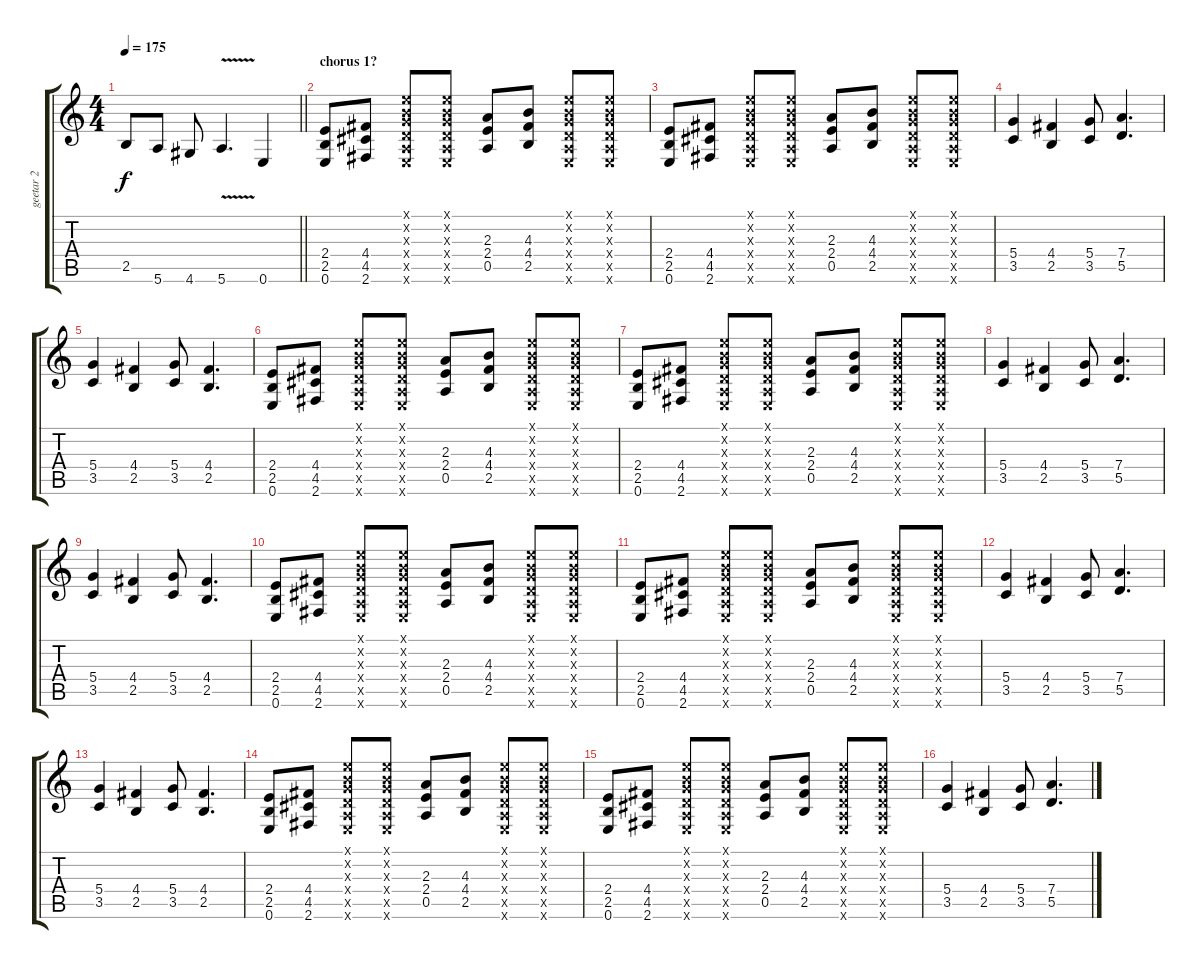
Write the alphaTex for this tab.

\track ("geetar 2" "geetar 2") {instrument distortionguitar}
\staff {score tabs}
\tuning (E4 B3 G3 D3 A2 E2) {hide}
\ts (4 4)
\tempo 175
\clef g2
\barLineRight lightlight
\ks c
2.5.8{dy f} 5.6.8 4.6.8 5.6{v}.4{d} 0.6.4 |
\section ("" "chorus 1?")
(2.4 2.5 0.6).8 (4.4 4.5 2.6).8 (0.1{x} 0.2{x} 0.3{x} 0.4{x} 0.5{x} 0.6{x}).8 (0.1{x} 0.2{x} 0.3{x} 0.4{x} 0.5{x} 0.6{x}).8 (2.3 2.4 0.5).8 (4.3 4.4 2.5).8 (0.1{x} 0.2{x} 0.3{x} 0.4{x} 0.5{x} 0.6{x}).8 (0.1{x} 0.2{x} 0.3{x} 0.4{x} 0.5{x} 0.6{x}).8 |
(2.4 2.5 0.6).8 (4.4 4.5 2.6).8 (0.1{x} 0.2{x} 0.3{x} 0.4{x} 0.5{x} 0.6{x}).8 (0.1{x} 0.2{x} 0.3{x} 0.4{x} 0.5{x} 0.6{x}).8 (2.3 2.4 0.5).8 (4.3 4.4 2.5).8 (0.1{x} 0.2{x} 0.3{x} 0.4{x} 0.5{x} 0.6{x}).8 (0.1{x} 0.2{x} 0.3{x} 0.4{x} 0.5{x} 0.6{x}).8 |
(5.4 3.5).4 (4.4 2.5).4 (5.4 3.5).8 (7.4 5.5).4{d} |
(5.4 3.5).4 (4.4 2.5).4 (5.4 3.5).8 (4.4 2.5).4{d} |
(2.4 2.5 0.6).8 (4.4 4.5 2.6).8 (0.1{x} 0.2{x} 0.3{x} 0.4{x} 0.5{x} 0.6{x}).8 (0.1{x} 0.2{x} 0.3{x} 0.4{x} 0.5{x} 0.6{x}).8 (2.3 2.4 0.5).8 (4.3 4.4 2.5).8 (0.1{x} 0.2{x} 0.3{x} 0.4{x} 0.5{x} 0.6{x}).8 (0.1{x} 0.2{x} 0.3{x} 0.4{x} 0.5{x} 0.6{x}).8 |
(2.4 2.5 0.6).8 (4.4 4.5 2.6).8 (0.1{x} 0.2{x} 0.3{x} 0.4{x} 0.5{x} 0.6{x}).8 (0.1{x} 0.2{x} 0.3{x} 0.4{x} 0.5{x} 0.6{x}).8 (2.3 2.4 0.5).8 (4.3 4.4 2.5).8 (0.1{x} 0.2{x} 0.3{x} 0.4{x} 0.5{x} 0.6{x}).8 (0.1{x} 0.2{x} 0.3{x} 0.4{x} 0.5{x} 0.6{x}).8 |
(5.4 3.5).4 (4.4 2.5).4 (5.4 3.5).8 (7.4 5.5).4{d} |
(5.4 3.5).4 (4.4 2.5).4 (5.4 3.5).8 (4.4 2.5).4{d} |
(2.4 2.5 0.6).8 (4.4 4.5 2.6).8 (0.1{x} 0.2{x} 0.3{x} 0.4{x} 0.5{x} 0.6{x}).8 (0.1{x} 0.2{x} 0.3{x} 0.4{x} 0.5{x} 0.6{x}).8 (2.3 2.4 0.5).8 (4.3 4.4 2.5).8 (0.1{x} 0.2{x} 0.3{x} 0.4{x} 0.5{x} 0.6{x}).8 (0.1{x} 0.2{x} 0.3{x} 0.4{x} 0.5{x} 0.6{x}).8 |
(2.4 2.5 0.6).8 (4.4 4.5 2.6).8 (0.1{x} 0.2{x} 0.3{x} 0.4{x} 0.5{x} 0.6{x}).8 (0.1{x} 0.2{x} 0.3{x} 0.4{x} 0.5{x} 0.6{x}).8 (2.3 2.4 0.5).8 (4.3 4.4 2.5).8 (0.1{x} 0.2{x} 0.3{x} 0.4{x} 0.5{x} 0.6{x}).8 (0.1{x} 0.2{x} 0.3{x} 0.4{x} 0.5{x} 0.6{x}).8 |
(5.4 3.5).4 (4.4 2.5).4 (5.4 3.5).8 (7.4 5.5).4{d} |
(5.4 3.5).4 (4.4 2.5).4 (5.4 3.5).8 (4.4 2.5).4{d} |
(2.4 2.5 0.6).8 (4.4 4.5 2.6).8 (0.1{x} 0.2{x} 0.3{x} 0.4{x} 0.5{x} 0.6{x}).8 (0.1{x} 0.2{x} 0.3{x} 0.4{x} 0.5{x} 0.6{x}).8 (2.3 2.4 0.5).8 (4.3 4.4 2.5).8 (0.1{x} 0.2{x} 0.3{x} 0.4{x} 0.5{x} 0.6{x}).8 (0.1{x} 0.2{x} 0.3{x} 0.4{x} 0.5{x} 0.6{x}).8 |
(2.4 2.5 0.6).8 (4.4 4.5 2.6).8 (0.1{x} 0.2{x} 0.3{x} 0.4{x} 0.5{x} 0.6{x}).8 (0.1{x} 0.2{x} 0.3{x} 0.4{x} 0.5{x} 0.6{x}).8 (2.3 2.4 0.5).8 (4.3 4.4 2.5).8 (0.1{x} 0.2{x} 0.3{x} 0.4{x} 0.5{x} 0.6{x}).8 (0.1{x} 0.2{x} 0.3{x} 0.4{x} 0.5{x} 0.6{x}).8 |
(5.4 3.5).4 (4.4 2.5).4 (5.4 3.5).8 (7.4 5.5).4{d}
